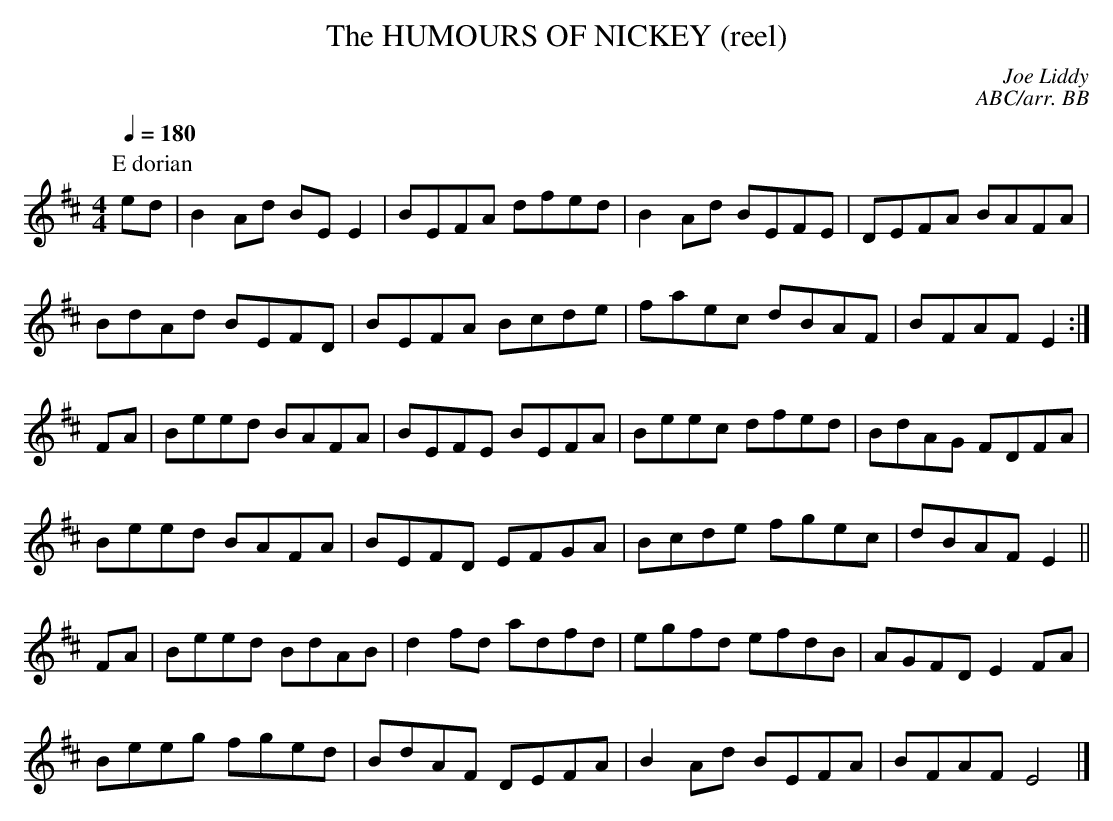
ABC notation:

X:1
T:HUMOURS OF NICKEY (reel), The
C:Joe Liddy
C:ABC/arr. BB
Q:1/4=180
L:1/8
M:4/4
K:D
P:E dorian
ed|B2Ad BE E2|BEFA dfed|B2Ad BEFE|DEFA BAFA |
BdAd BEFD|BEFA Bcde|faec dBAF|BFAF E2 :|
FA|Beed BAFA|BEFE BEFA|Beec dfed|BdAG FDFA |
Beed BAFA|BEFD EFGA|Bcde fgec|dBAF E2 ||
FA|Beed BdAB|d2 fd adfd|egfd efdB|AGFD E2 FA |
Beeg fged|BdAF DEFA|B2 Ad BEFA|BFAF E4 |]
